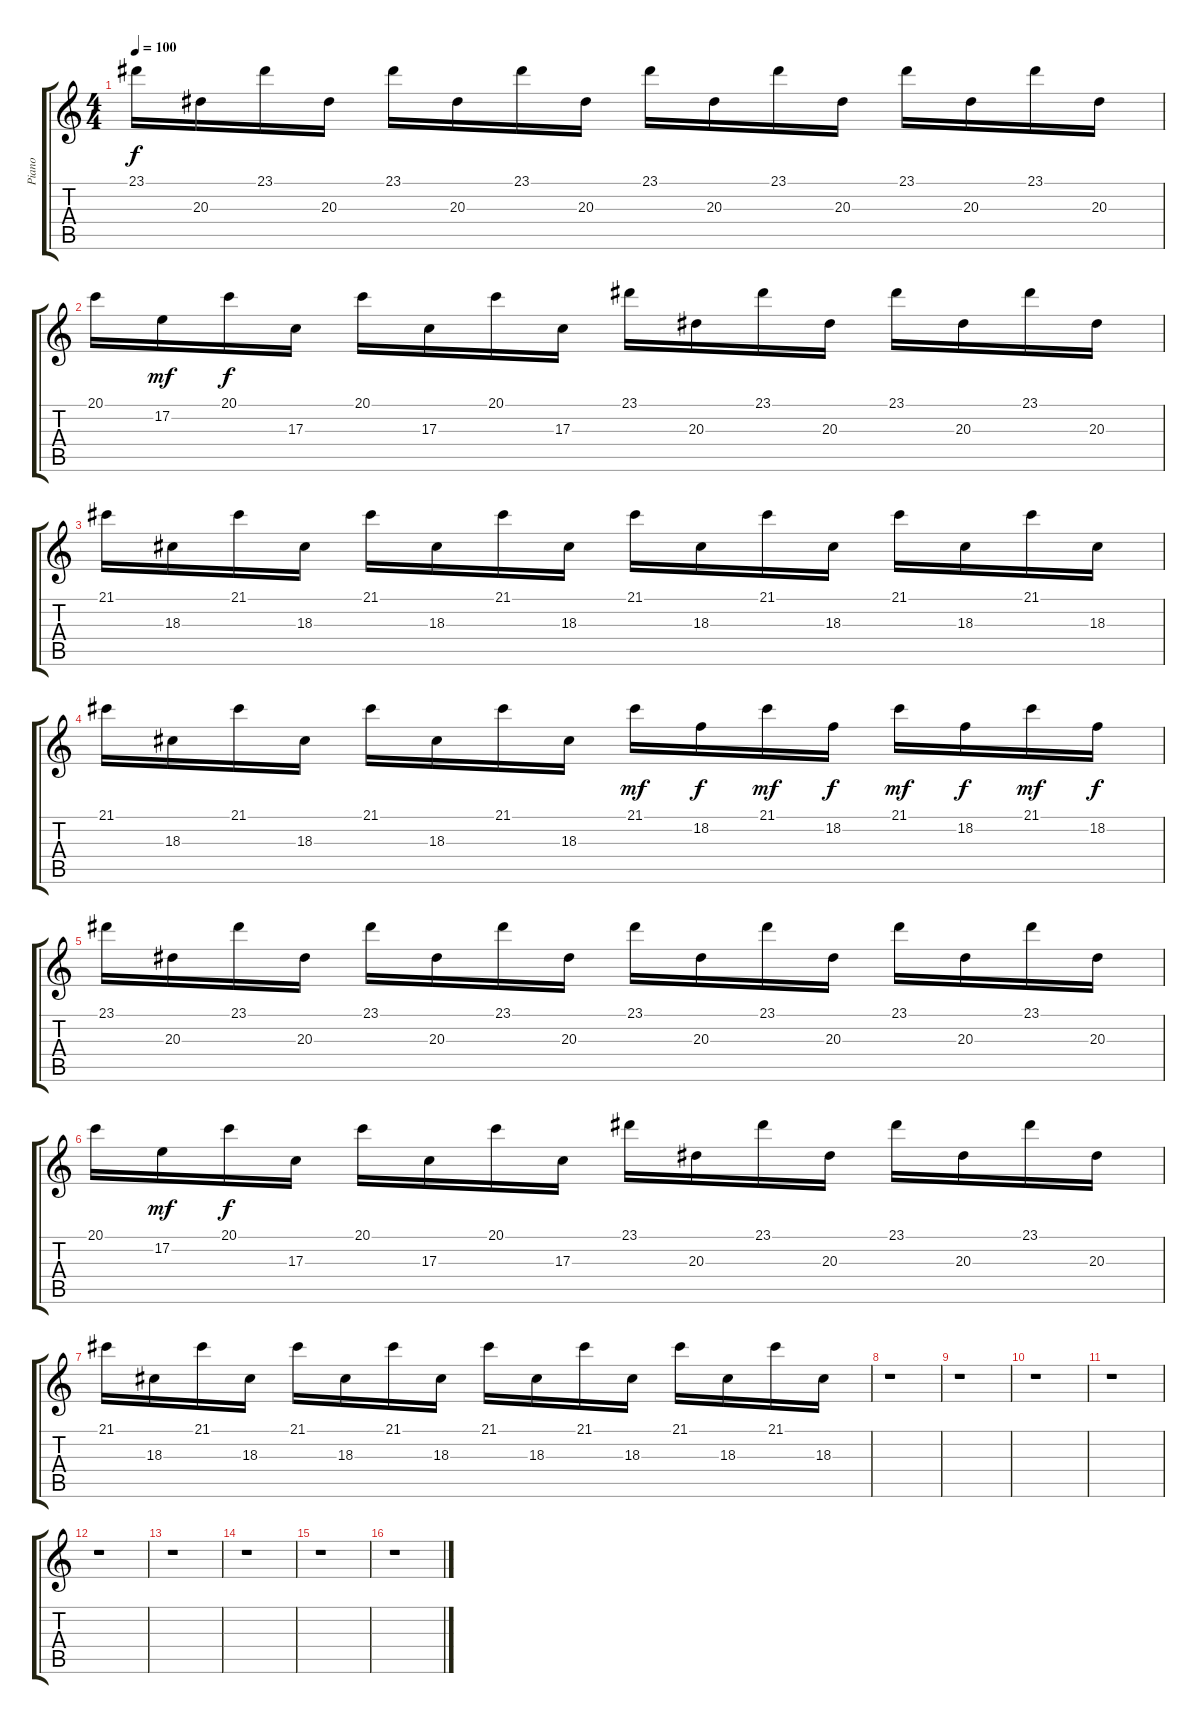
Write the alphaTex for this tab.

\track ("Piano" "Piano") {instrument acousticgrandpiano}
\staff {score tabs}
\tuning (E4 B3 G3 D3 A2 E2) {hide}
\ts (4 4)
\tempo 100
\clef g2
\ks c
23.1.16{dy f} 20.3.16 23.1.16 20.3.16 23.1.16 20.3.16 23.1.16 20.3.16 23.1.16 20.3.16 23.1.16 20.3.16 23.1.16 20.3.16 23.1.16 20.3.16 |
20.1.16 17.2.16{dy mf} 20.1.16{dy f} 17.3.16 20.1.16 17.3.16 20.1.16 17.3.16 23.1.16 20.3.16 23.1.16 20.3.16 23.1.16 20.3.16 23.1.16 20.3.16 |
21.1.16 18.3.16 21.1.16 18.3.16 21.1.16 18.3.16 21.1.16 18.3.16 21.1.16 18.3.16 21.1.16 18.3.16 21.1.16 18.3.16 21.1.16 18.3.16 |
21.1.16 18.3.16 21.1.16 18.3.16 21.1.16 18.3.16 21.1.16 18.3.16 21.1.16{dy mf} 18.2.16{dy f} 21.1.16{dy mf} 18.2.16{dy f} 21.1.16{dy mf} 18.2.16{dy f} 21.1.16{dy mf} 18.2.16{dy f} |
23.1.16 20.3.16 23.1.16 20.3.16 23.1.16 20.3.16 23.1.16 20.3.16 23.1.16 20.3.16 23.1.16 20.3.16 23.1.16 20.3.16 23.1.16 20.3.16 |
20.1.16 17.2.16{dy mf} 20.1.16{dy f} 17.3.16 20.1.16 17.3.16 20.1.16 17.3.16 23.1.16 20.3.16 23.1.16 20.3.16 23.1.16 20.3.16 23.1.16 20.3.16 |
21.1.16 18.3.16 21.1.16 18.3.16 21.1.16 18.3.16 21.1.16 18.3.16 21.1.16 18.3.16 21.1.16 18.3.16 21.1.16 18.3.16 21.1.16 18.3.16 |
r.1 |
r.1 |
r.1 |
r.1 |
r.1 |
r.1 |
r.1 |
r.1 |
r.1
